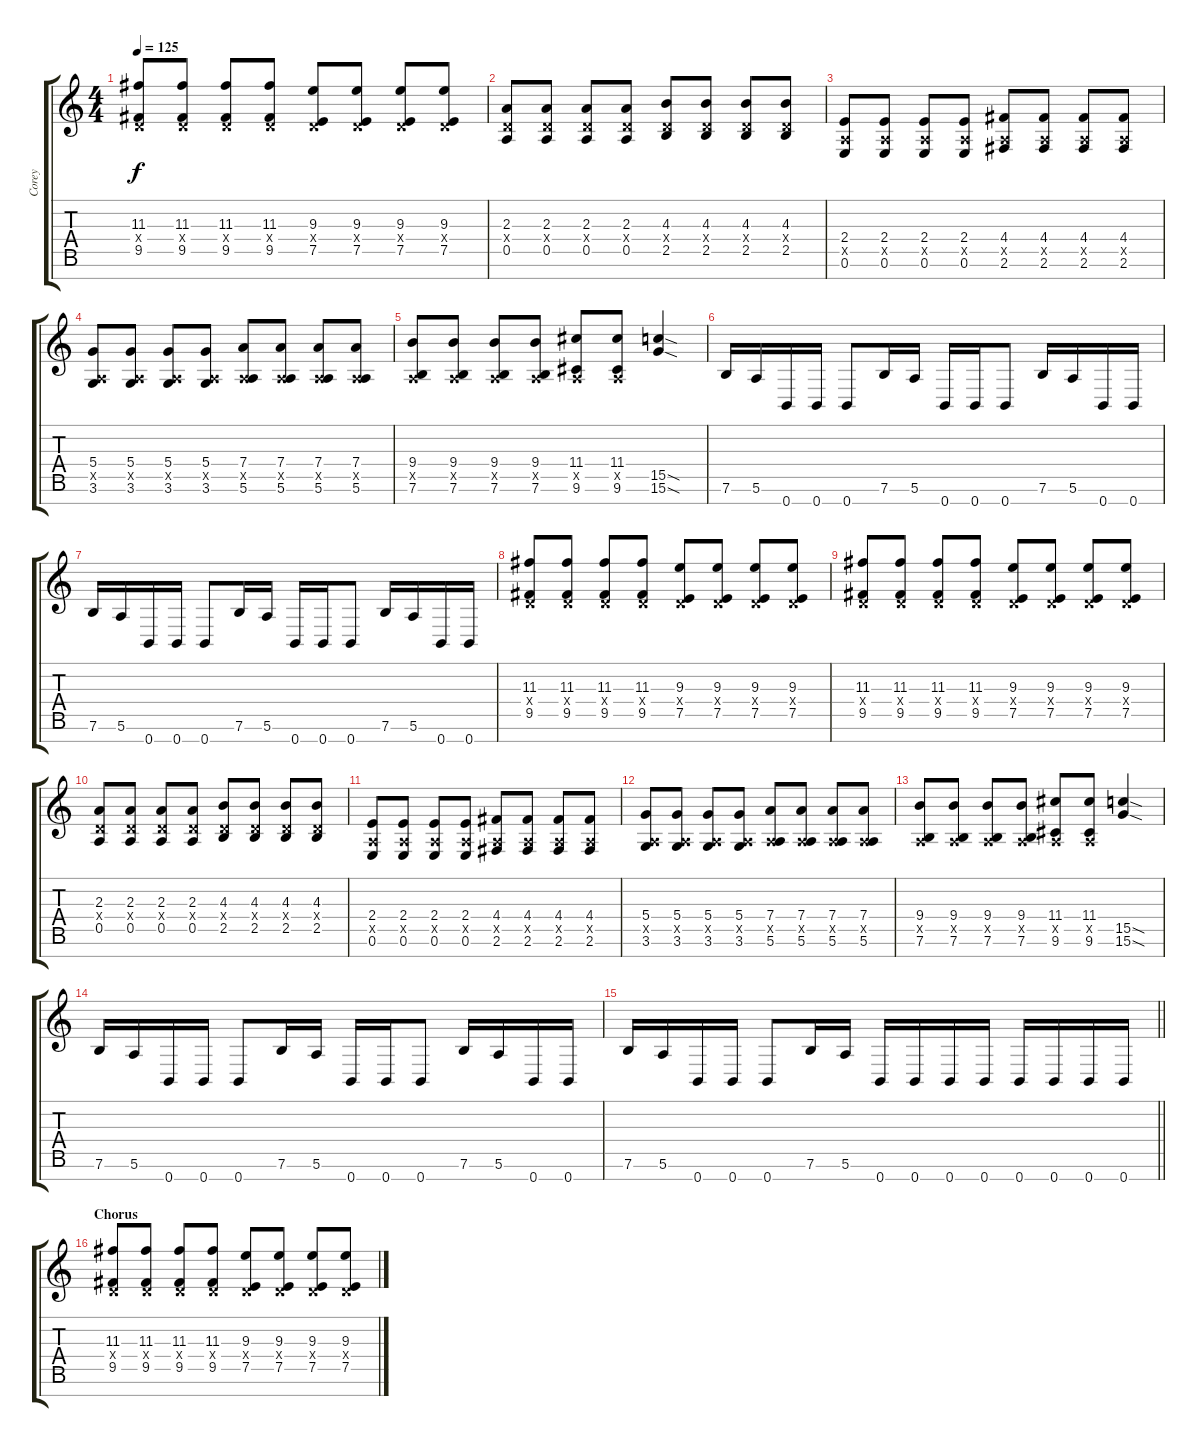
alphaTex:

\track ("Corey" "Corey") {instrument distortionguitar}
\staff {score tabs}
\tuning (E4 B3 G3 D3 A2 E2 B1) {hide}
\ts (4 4)
\tempo 125
\clef g2
\ks c
(11.3 0.4{x} 9.5).8{dy f} (11.3 0.4{x} 9.5).8 (11.3 0.4{x} 9.5).8 (11.3 0.4{x} 9.5).8 (9.3 0.4{x} 7.5).8 (9.3 0.4{x} 7.5).8 (9.3 0.4{x} 7.5).8 (9.3 0.4{x} 7.5).8 |
(2.3 0.4{x} 0.5).8 (2.3 0.4{x} 0.5).8 (2.3 0.4{x} 0.5).8 (2.3 0.4{x} 0.5).8 (4.3 0.4{x} 2.5).8 (4.3 0.4{x} 2.5).8 (4.3 0.4{x} 2.5).8 (4.3 0.4{x} 2.5).8 |
(2.4 0.5{x} 0.6).8 (2.4 0.5{x} 0.6).8 (2.4 0.5{x} 0.6).8 (2.4 0.5{x} 0.6).8 (4.4 0.5{x} 2.6).8 (4.4 0.5{x} 2.6).8 (4.4 0.5{x} 2.6).8 (4.4 0.5{x} 2.6).8 |
(5.4 0.5{x} 3.6).8 (5.4 0.5{x} 3.6).8 (5.4 0.5{x} 3.6).8 (5.4 0.5{x} 3.6).8 (7.4 0.5{x} 5.6).8 (7.4 0.5{x} 5.6).8 (7.4 0.5{x} 5.6).8 (7.4 0.5{x} 5.6).8 |
(9.4 0.5{x} 7.6).8 (9.4 0.5{x} 7.6).8 (9.4 0.5{x} 7.6).8 (9.4 0.5{x} 7.6).8 (11.4 0.5{x} 9.6).8 (11.4 0.5{x} 9.6).8 (15.5{sod} 15.6{sod}).4 |
7.6.16 5.6.16 0.7.16 0.7.16 0.7.8 7.6.16 5.6.16 0.7.16 0.7.16 0.7.8 7.6.16 5.6.16 0.7.16 0.7.16 |
7.6.16 5.6.16 0.7.16 0.7.16 0.7.8 7.6.16 5.6.16 0.7.16 0.7.16 0.7.8 7.6.16 5.6.16 0.7.16 0.7.16 |
(11.3 0.4{x} 9.5).8 (11.3 0.4{x} 9.5).8 (11.3 0.4{x} 9.5).8 (11.3 0.4{x} 9.5).8 (9.3 0.4{x} 7.5).8 (9.3 0.4{x} 7.5).8 (9.3 0.4{x} 7.5).8 (9.3 0.4{x} 7.5).8 |
(11.3 0.4{x} 9.5).8 (11.3 0.4{x} 9.5).8 (11.3 0.4{x} 9.5).8 (11.3 0.4{x} 9.5).8 (9.3 0.4{x} 7.5).8 (9.3 0.4{x} 7.5).8 (9.3 0.4{x} 7.5).8 (9.3 0.4{x} 7.5).8 |
(2.3 0.4{x} 0.5).8 (2.3 0.4{x} 0.5).8 (2.3 0.4{x} 0.5).8 (2.3 0.4{x} 0.5).8 (4.3 0.4{x} 2.5).8 (4.3 0.4{x} 2.5).8 (4.3 0.4{x} 2.5).8 (4.3 0.4{x} 2.5).8 |
(2.4 0.5{x} 0.6).8 (2.4 0.5{x} 0.6).8 (2.4 0.5{x} 0.6).8 (2.4 0.5{x} 0.6).8 (4.4 0.5{x} 2.6).8 (4.4 0.5{x} 2.6).8 (4.4 0.5{x} 2.6).8 (4.4 0.5{x} 2.6).8 |
(5.4 0.5{x} 3.6).8 (5.4 0.5{x} 3.6).8 (5.4 0.5{x} 3.6).8 (5.4 0.5{x} 3.6).8 (7.4 0.5{x} 5.6).8 (7.4 0.5{x} 5.6).8 (7.4 0.5{x} 5.6).8 (7.4 0.5{x} 5.6).8 |
(9.4 0.5{x} 7.6).8 (9.4 0.5{x} 7.6).8 (9.4 0.5{x} 7.6).8 (9.4 0.5{x} 7.6).8 (11.4 0.5{x} 9.6).8 (11.4 0.5{x} 9.6).8 (15.5{sod} 15.6{sod}).4 |
7.6.16 5.6.16 0.7.16 0.7.16 0.7.8 7.6.16 5.6.16 0.7.16 0.7.16 0.7.8 7.6.16 5.6.16 0.7.16 0.7.16 |
\barLineRight lightlight
7.6.16 5.6.16 0.7.16 0.7.16 0.7.8 7.6.16 5.6.16 0.7.16 0.7.16 0.7.16 0.7.16 0.7.16 0.7.16 0.7.16 0.7.16 |
\section ("" "Chorus")
(11.3 0.4{x} 9.5).8 (11.3 0.4{x} 9.5).8 (11.3 0.4{x} 9.5).8 (11.3 0.4{x} 9.5).8 (9.3 0.4{x} 7.5).8 (9.3 0.4{x} 7.5).8 (9.3 0.4{x} 7.5).8 (9.3 0.4{x} 7.5).8
